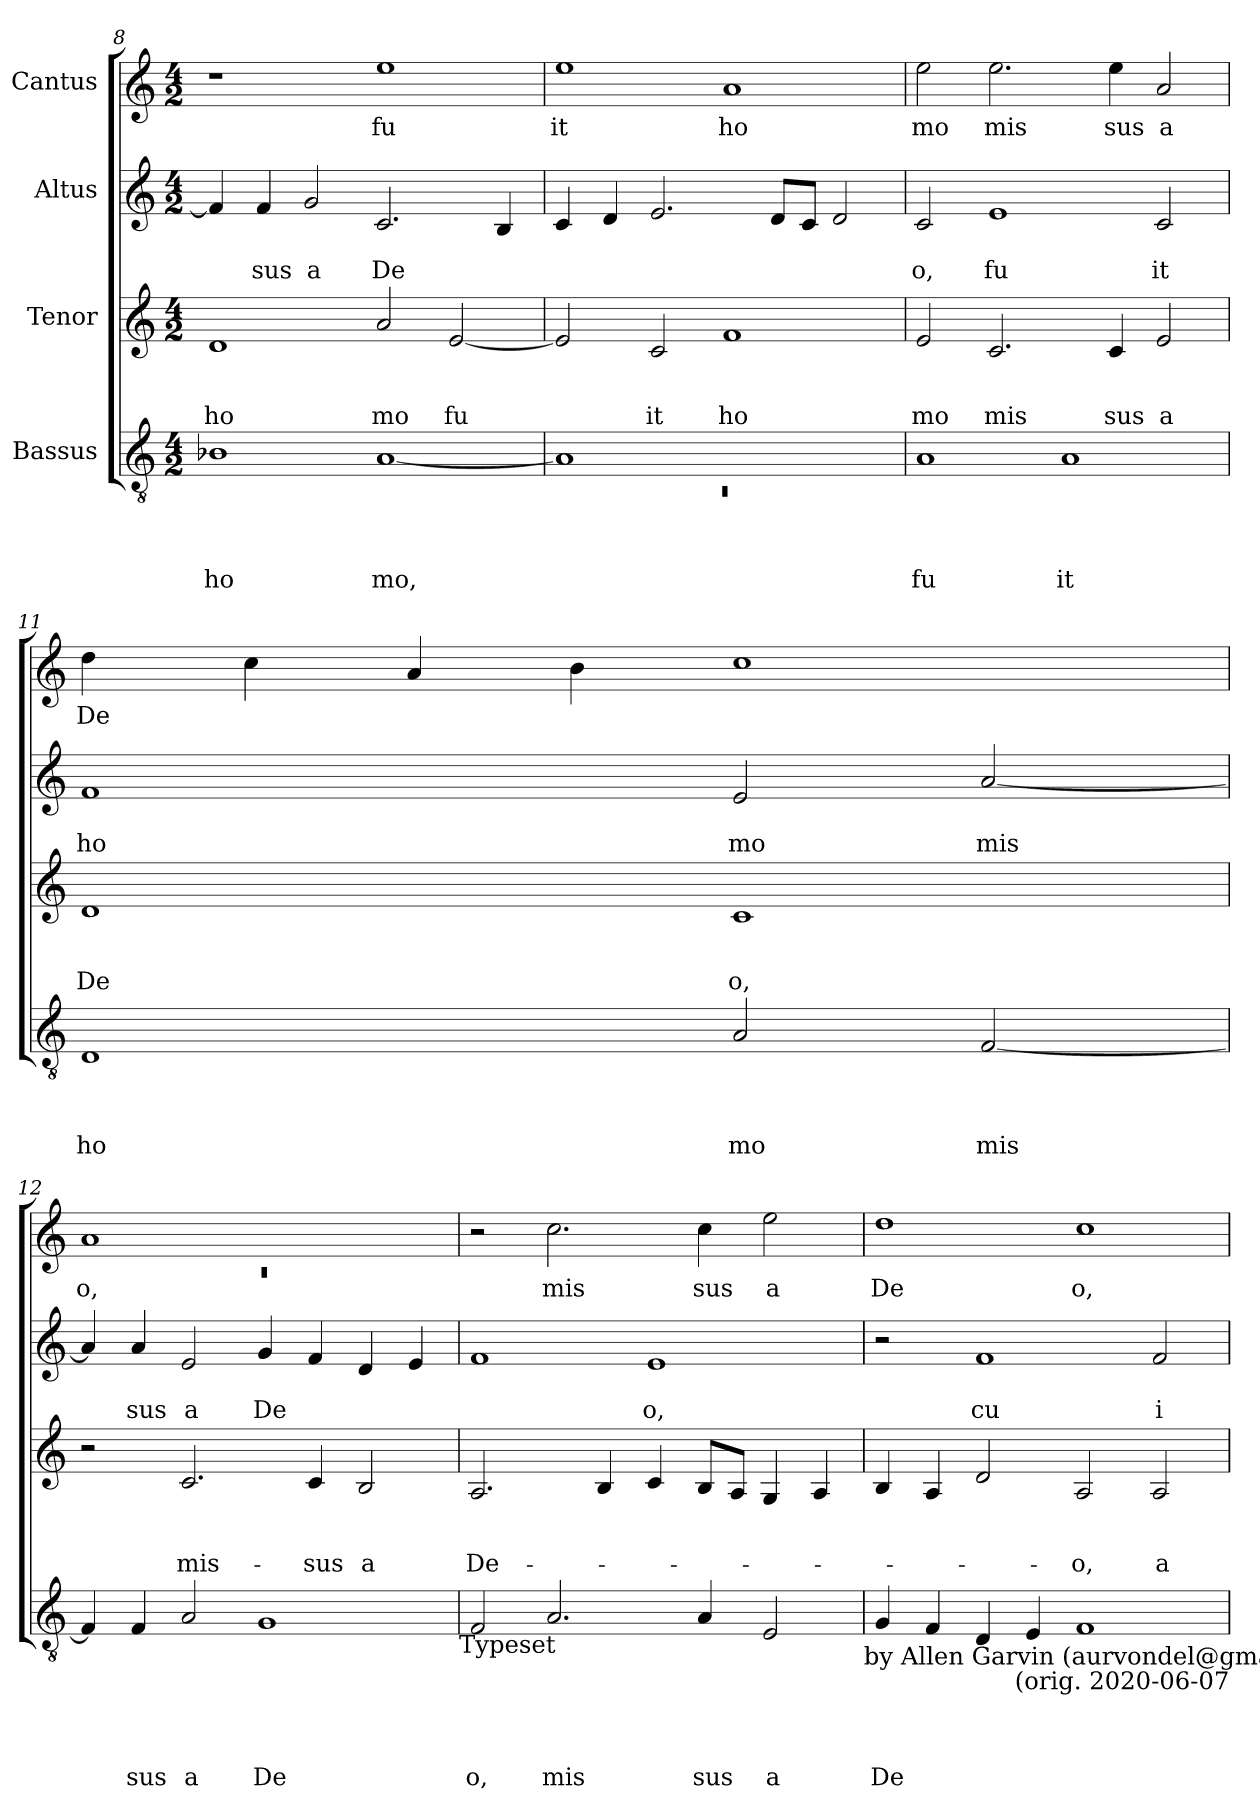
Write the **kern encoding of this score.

**kern	**text	**text	**text	**text	**kern	**text	**text	**text	**kern	**text	**text	**kern	**text
*part4	*part4	*part4	*part4	*part4	*part3	*part3	*part3	*part3	*part2	*part2	*part2	*part1	*part1
*staff4	*staff4	*staff4	*staff4	*staff4	*staff3	*staff3	*staff3	*staff3	*staff2	*staff2	*staff2	*staff1	*staff1
*I"Bassus	*	*	*	*	*I"Tenor	*	*	*	*I"Altus	*	*	*I"Cantus	*
*clefGv2	*	*	*	*	*clefG2	*	*	*	*clefG2	*	*	*clefG2	*
*k[]	*	*	*	*	*k[]	*	*	*	*k[]	*	*	*k[]	*
*C:	*	*	*	*	*C:	*	*	*	*C:	*	*	*C:	*
*M4/2	*	*	*	*	*M4/2	*	*	*	*M4/2	*	*	*M4/2	*
=8	=8	=8	=8	=8	=8	=8	=8	=8	=8	=8	=8	=8	=8
!	!	!	!	!LO:LY:b	!	!	!	!LO:LY:b	!	!	!	!	!
1B-X	.	.	.	ho	1d	.	.	ho	4f/]	.	.	1r	.
!	!	!	!	!	!	!	!	!	!	!	!LO:LY:b	!	!
.	.	.	.	.	.	.	.	.	4f/	.	sus	.	.
!	!	!	!	!	!	!	!	!	!	!	!LO:LY:b	!	!
.	.	.	.	.	.	.	.	.	2g/	.	a	.	.
!	!	!	!	!LO:LY:b	!	!	!	!LO:LY:b	!	!	!LO:LY:b	!	!LO:LY:b
[<1A	.	.	.	mo,	2a/	.	.	mo	2.c/	.	De	1ee	fu
!	!	!	!	!	!	!	!	!LO:LY:b	!	!	!	!	!
.	.	.	.	.	[<2e/	.	.	fu	.	.	.	.	.
.	.	.	.	.	.	.	.	.	4B/	.	.	.	.
=9	=9	=9	=9	=9	=9	=9	=9	=9	=9	=9	=9	=9	=9
*^	*	*	*	*	*	*	*	*	*	*	*	*	*
!	!LO:N:vis=1	!	!	!	!	!	!	!	!	!	!	!	!	!LO:LY:b
1A]	0rC	.	.	.	.	2e/]	.	.	.	4c/	.	.	1ee	it
.	.	.	.	.	.	.	.	.	.	4d/	.	.	.	.
!	!	!	!	!	!	!	!	!	!LO:LY:b	!	!	!	!	!
.	.	.	.	.	.	2c/	.	.	it	2.e/	.	.	.	.
!	!	!	!	!	!	!	!	!	!LO:LY:b	!	!	!	!	!LO:LY:b
1ryy	.	.	.	.	.	1f	.	.	ho	.	.	.	1a	ho
.	.	.	.	.	.	.	.	.	.	8d/L	.	.	.	.
.	.	.	.	.	.	.	.	.	.	8c/J	.	.	.	.
.	.	.	.	.	.	.	.	.	.	2d/	.	.	.	.
*v	*v	*	*	*	*	*	*	*	*	*	*	*	*	*
=10	=10	=10	=10	=10	=10	=10	=10	=10	=10	=10	=10	=10	=10
!	!	!	!	!LO:LY:b	!	!	!	!LO:LY:b	!	!	!LO:LY:b	!	!LO:LY:b
1A	.	.	.	fu	2e/	.	.	mo	2c/	.	o,	2ee\	mo
!	!	!	!	!	!	!	!	!LO:LY:b	!	!	!LO:LY:b	!	!LO:LY:b
.	.	.	.	.	2.c/	.	.	mis	1e	.	fu	2.ee\	mis
!	!	!	!	!LO:LY:b	!	!	!	!	!	!	!	!	!
1A	.	.	.	it	.	.	.	.	.	.	.	.	.
!	!	!	!	!	!	!	!	!LO:LY:b	!	!	!	!	!LO:LY:b
.	.	.	.	.	4c/	.	.	sus	.	.	.	4ee\	sus
!	!	!	!	!	!	!	!	!LO:LY:b	!	!	!LO:LY:b	!	!LO:LY:b
.	.	.	.	.	2e/	.	.	a	2c/	.	it	2a/	a
=11	=11	=11	=11	=11	=11	=11	=11	=11	=11	=11	=11	=11	=11
!	!	!	!	!LO:LY:b	!	!	!	!LO:LY:b	!	!	!LO:LY:b	!	!LO:LY:b
1D	.	.	.	ho	1d	.	.	De	1f	.	ho	4dd\	De
.	.	.	.	.	.	.	.	.	.	.	.	4cc\	.
.	.	.	.	.	.	.	.	.	.	.	.	4a/	.
.	.	.	.	.	.	.	.	.	.	.	.	4b\	.
!	!	!	!	!LO:LY:b	!	!	!	!LO:LY:b	!	!	!LO:LY:b	!	!
2A/	.	.	.	mo	1c	.	.	o,	2e/	.	mo	1cc	.
!	!	!	!	!LO:LY:b	!	!	!	!	!	!	!LO:LY:b	!	!
[<2F/	.	.	.	mis	.	.	.	.	[<2a/	.	mis	.	.
!!LO:LB:g=z
=12	=12	=12	=12	=12	=12	=12	=12	=12	=12	=12	=12	=12	=12
*	*	*	*	*	*	*	*	*	*	*	*	*^	*
!	!	!	!	!	!	!	!	!	!	!	!	!	!LO:N:vis=1	!LO:LY:b
4F/]	.	.	.	.	2r	.	.	.	4a/]	.	.	1a	0rc	o,
!	!	!	!	!LO:LY:b	!	!	!	!	!	!	!LO:LY:b	!	!	!
4F/	.	.	.	sus	.	.	.	.	4a/	.	sus	.	.	.
!	!	!	!	!LO:LY:b	!	!	!	!LO:LY:b	!	!	!LO:LY:b	!	!	!
2A/	.	.	.	a	2.c/	.	.	mis-	2e/	.	a	.	.	.
!	!	!	!	!LO:LY:b	!	!	!	!	!	!	!LO:LY:b	!	!	!
1G	.	.	.	De	.	.	.	.	4g/	.	De	1ryy	.	.
!	!	!	!	!	!	!	!	!LO:LY:b	!	!	!	!	!	!
.	.	.	.	.	4c/	.	.	-sus	4f/	.	.	.	.	.
!	!	!	!	!	!	!	!	!LO:LY:b	!	!	!	!	!	!
.	.	.	.	.	2B/	.	.	a	4d/	.	.	.	.	.
.	.	.	.	.	.	.	.	.	4e/	.	.	.	.	.
*	*	*	*	*	*	*	*	*	*	*	*	*v	*v	*
!LO:TX:b:t=Typeset	!	!	!	!	!	!	!	!	!	!	!	!	!
=13	=13	=13	=13	=13	=13	=13	=13	=13	=13	=13	=13	=13	=13
!	!	!	!	!LO:LY:b	!	!	!	!LO:LY:b	!	!	!	!	!
2F/	.	.	.	o,	2.A/	.	.	De-	1f	.	.	2r	.
!	!	!	!	!LO:LY:b	!	!	!	!	!	!	!	!	!LO:LY:b
2.A/	.	.	.	mis	.	.	.	.	.	.	.	2.cc\	mis
.	.	.	.	.	4B/	.	.	.	.	.	.	.	.
!	!	!	!	!	!	!	!	!	!	!	!LO:LY:b	!	!
.	.	.	.	.	4c/	.	.	.	1e	.	o,	.	.
!	!	!	!	!LO:LY:b	!	!	!	!	!	!	!	!	!LO:LY:b
4A/	.	.	.	sus	8B/L	.	.	.	.	.	.	4cc\	sus
.	.	.	.	.	8A/J	.	.	.	.	.	.	.	.
!	!	!	!	!LO:LY:b	!	!	!	!	!	!	!	!	!LO:LY:b
2E/	.	.	.	a	4G/	.	.	.	.	.	.	2ee\	a
.	.	.	.	.	4A/	.	.	.	.	.	.	.	.
!LO:TX:b:t=by Allen Garvin (aurvondel@gmail.com)	!	!	!	!	!	!	!	!	!	!	!	!	!
=14	=14	=14	=14	=14	=14	=14	=14	=14	=14	=14	=14	=14	=14
!	!	!	!	!LO:LY:b	!	!	!	!	!	!	!	!	!LO:LY:b
4G/	.	.	.	De	4B/	.	.	.	2r	.	.	1dd	De
4F/	.	.	.	.	4A/	.	.	.	.	.	.	.	.
!	!	!	!	!	!	!	!	!	!	!	!LO:LY:b	!	!
4D/	.	.	.	.	2d/	.	.	.	1f	.	cu	.	.
4E/	.	.	.	.	.	.	.	.	.	.	.	.	.
!	!	!	!	!	!	!	!	!LO:LY:b	!	!	!	!	!LO:LY:b
1F	.	.	.	.	2A/	.	.	-o,	.	.	.	1cc	o,
!	!	!	!	!	!	!	!	!LO:LY:b	!	!	!LO:LY:b	!	!
.	.	.	.	.	2A/	.	.	a	2f/	.	i	.	.
!LO:TX:b:t=(orig. 2020-06-07	!	!	!	!	!	!	!	!	!	!	!	!	!
=	=	=	=	=	=	=	=	=	=	=	=	=	=
*-	*-	*-	*-	*-	*-	*-	*-	*-	*-	*-	*-	*-	*-
